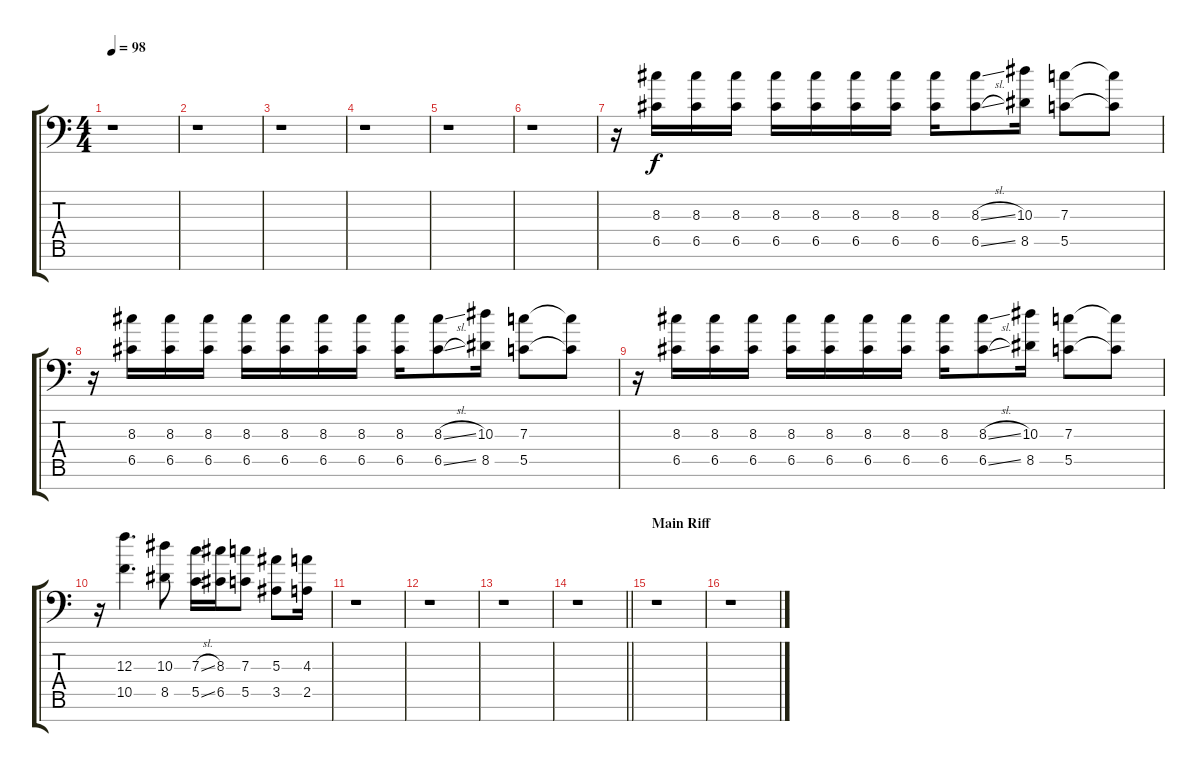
\track "" {instrument overdrivenguitar}
\staff {score tabs}
\tuning (D4 A3 F3 C3 G2 D2 A1) {hide}
\ts (4 4)
\tempo 98
\clef f4
\ks c
r.1{dy fff} |
r.1 |
r.1 |
r.1 |
r.1 |
r.1 |
r.16{volume 7} (8.3 6.5).16{dy f} (8.3 6.5).16 (8.3 6.5).16 (8.3 6.5).16 (8.3 6.5).16 (8.3 6.5).16 (8.3 6.5).16 (8.3 6.5).16 (8.3{sl} 6.5{sl}).8 (10.3 8.5).16 (7.3 5.5).8 (7.3{t} 5.5{t}).8 |
r.16 (8.3 6.5).16 (8.3 6.5).16 (8.3 6.5).16 (8.3 6.5).16 (8.3 6.5).16 (8.3 6.5).16 (8.3 6.5).16 (8.3 6.5).16 (8.3{sl} 6.5{sl}).8 (10.3 8.5).16 (7.3 5.5).8 (7.3{t} 5.5{t}).8 |
r.16 (8.3 6.5).16 (8.3 6.5).16 (8.3 6.5).16 (8.3 6.5).16 (8.3 6.5).16 (8.3 6.5).16 (8.3 6.5).16 (8.3 6.5).16 (8.3{sl} 6.5{sl}).8 (10.3 8.5).16 (7.3 5.5).8 (7.3{t} 5.5{t}).8 |
r.16 (12.3 10.5).4{d} (10.3 8.5).8 (7.3{sl} 5.5{sl}).16 (8.3 6.5).16 (7.3 5.5).8 (5.3 3.5).8 (4.3 2.5).16 |
r.1 |
r.1 |
r.1 |
\barLineRight lightlight
r.1 |
\section ("" "Main Riff")
r.1 |
r.1
